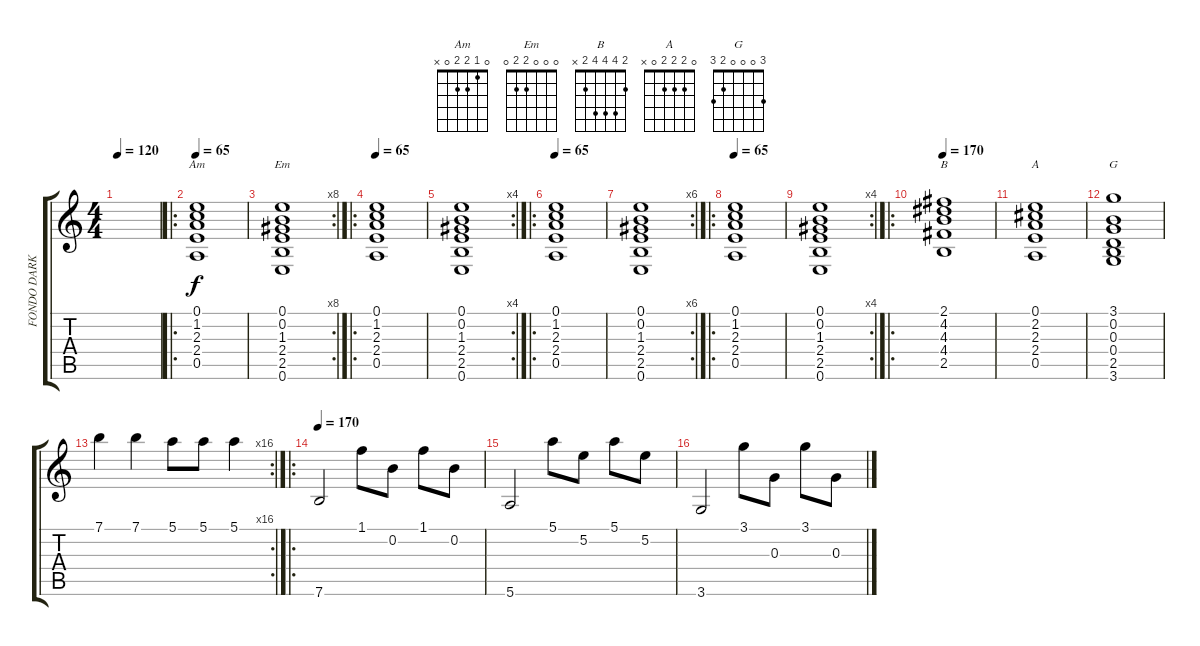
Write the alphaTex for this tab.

\track ("FONDO DARKJAMES" "FONDO DARK") {instrument acousticguitarnylon}
\staff {score tabs}
\tuning (E4 B3 G3 D3 A2 E2) {hide}
\chord ("Am" 0 1 2 2 0 x)
\chord ("Em" 0 0 0 2 2 0)
\chord ("B" 2 4 4 4 2 x)
\chord ("A" 0 2 2 2 0 x)
\chord ("G" 3 0 0 0 2 3)
\ts (4 4)
\tempo 120
\clef g2
\ks c
|
\ro
\tempo 65
(0.1 1.2 2.3 2.4 0.5).1{ch "Am" instrument synthvoice} |
\rc 8
(0.1 0.2 1.3 2.4 2.5 0.6).1{ch "Em"} |
\ro
\tempo 65
(0.1 1.2 2.3 2.4 0.5).1{instrument choiraahs} |
\rc 4
(0.1 0.2 1.3 2.4 2.5 0.6).1 |
\ro
\tempo 65
(0.1 1.2 2.3 2.4 0.5).1{instrument synthvoice} |
\rc 6
(0.1 0.2 1.3 2.4 2.5 0.6).1 |
\ro
\tempo 65
(0.1 1.2 2.3 2.4 0.5).1{instrument choiraahs} |
\rc 4
(0.1 0.2 1.3 2.4 2.5 0.6).1 |
\ro
\tempo 170
(2.1 4.2 4.3 4.4 2.5).1{ch "B" instrument choiraahs} |
(0.1 2.2 2.3 2.4 0.5).1{ch "A"} |
(3.1 0.2 0.3 0.4 2.5 3.6).1{ch "G"} |
\rc 16
7.1.4{instrument acousticgrandpiano} 7.1.4 5.1.8 5.1.8 5.1.4 |
\ro
\tempo 170
7.6.2{instrument acousticgrandpiano} 1.1.8 0.2.8 1.1.8 0.2.8 |
5.6.2 5.1.8 5.2.8 5.1.8 5.2.8 |
3.6.2 3.1.8 0.3.8 3.1.8 0.3.8
